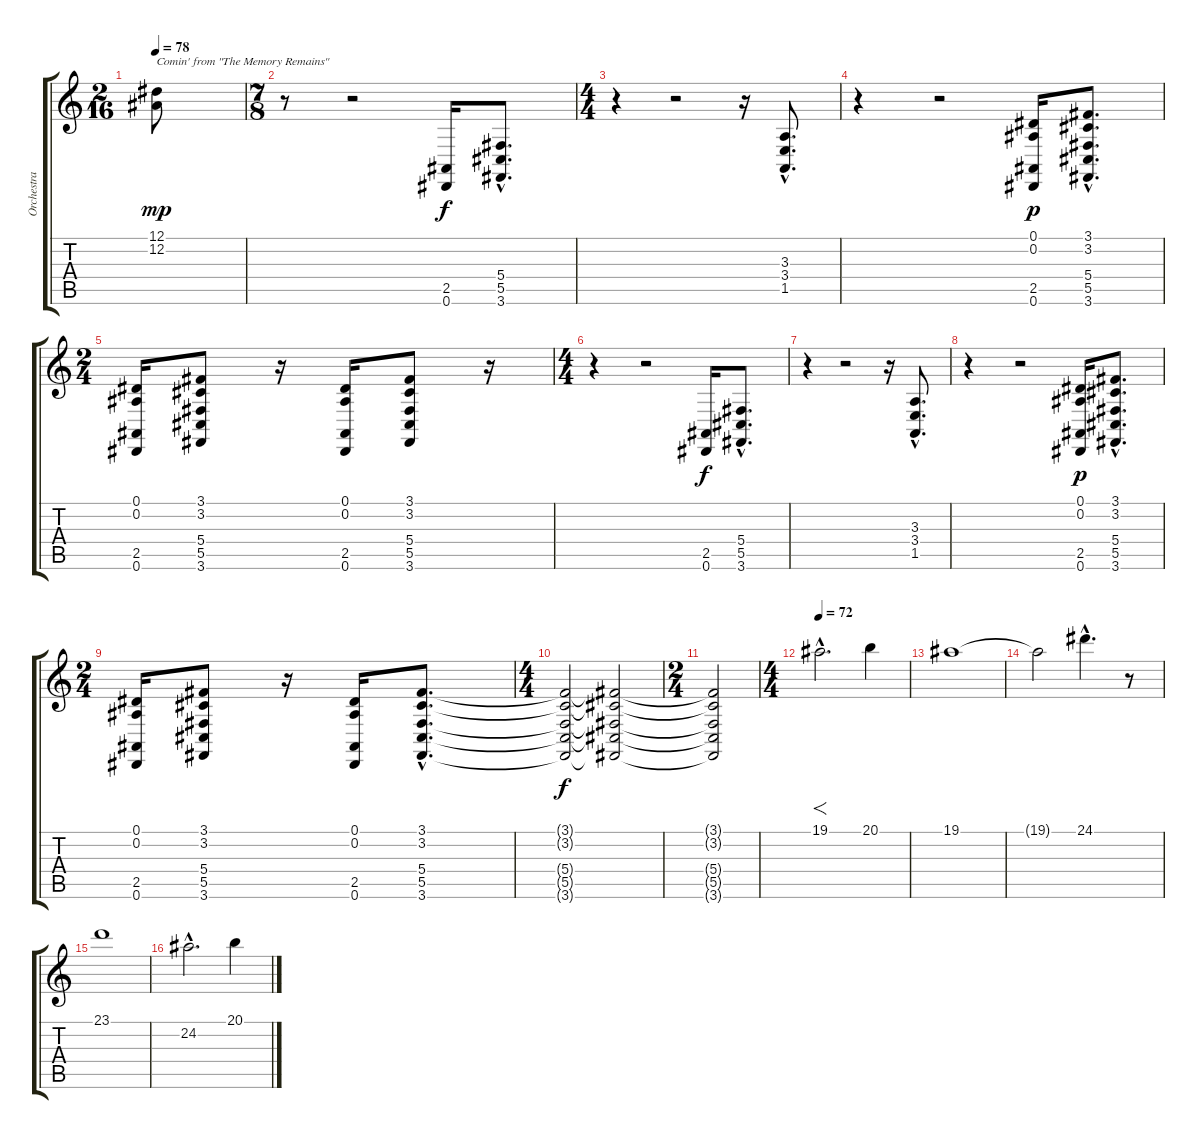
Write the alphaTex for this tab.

\track ("Orchestra" "Orchestra") {instrument stringensemble1}
\staff {score tabs}
\tuning (Eb4 Bb3 Gb3 Db3 Ab2 Eb2) {hide}
\ts (2 16)
\tempo 78
\tempo 76
\tempo 78
\clef g2
\ks c
(12.1 12.2).8{txt "Comin' from \"The Memory Remains\"" dy mp volume 13 instrument trumpet} |
\ts (7 8)
r.8 r.2 (2.5 0.6).16{dy f} (5.4{hac} 5.5{hac} 3.6{hac}).8{d} |
\ts (4 4)
r.4 r.2 r.16 (3.3{hac} 3.4{hac} 1.5{hac}).8{d} |
r.4 r.2 (0.1 0.2 2.5 0.6).16{dy p} (3.1{hac} 3.2{hac} 5.4{hac} 5.5{hac} 3.6{hac}).8{d} |
\ts (2 4)
(0.1 0.2 2.5 0.6).16 (3.1 3.2 5.4 5.5 3.6).8 r.16 (0.1 0.2 2.5 0.6).16 (3.1 3.2 5.4 5.5 3.6).8 r.16 |
\ts (4 4)
r.4 r.2 (2.5 0.6).16{dy f} (5.4{hac} 5.5{hac} 3.6{hac}).8{d} |
r.4 r.2 r.16 (3.3{hac} 3.4{hac} 1.5{hac}).8{d} |
r.4 r.2 (0.1 0.2 2.5 0.6).16{dy p} (3.1{hac} 3.2{hac} 5.4{hac} 5.5{hac} 3.6{hac}).8{d} |
\ts (2 4)
(0.1 0.2 2.5 0.6).16 (3.1 3.2 5.4 5.5 3.6).8 r.16 (0.1 0.2 2.5 0.6).16 (3.1{hac} 3.2{hac} 5.4{hac} 5.5{hac} 3.6{hac}).8{d} |
\ts (4 4)
(3.1{t} 3.2{t} 5.4{t} 5.5{t} 3.6{t}).2{dy f volume 0} (3.1{t} 3.2{t} 5.4{t} 5.5{t} 3.6{t}).2 |
\ts (2 4)
(3.1{t} 3.2{t} 5.4{t} 5.5{t} 3.6{t}).2 |
\ts (4 4)
\tempo 72
19.1{hac}.2{f d volume 11 instrument stringensemble1} 20.1.4 |
19.1.1 |
19.1{t}.2 24.1{hac}.4{d} r.8 |
23.1.1 |
24.2{hac}.2{d} 20.1.4
